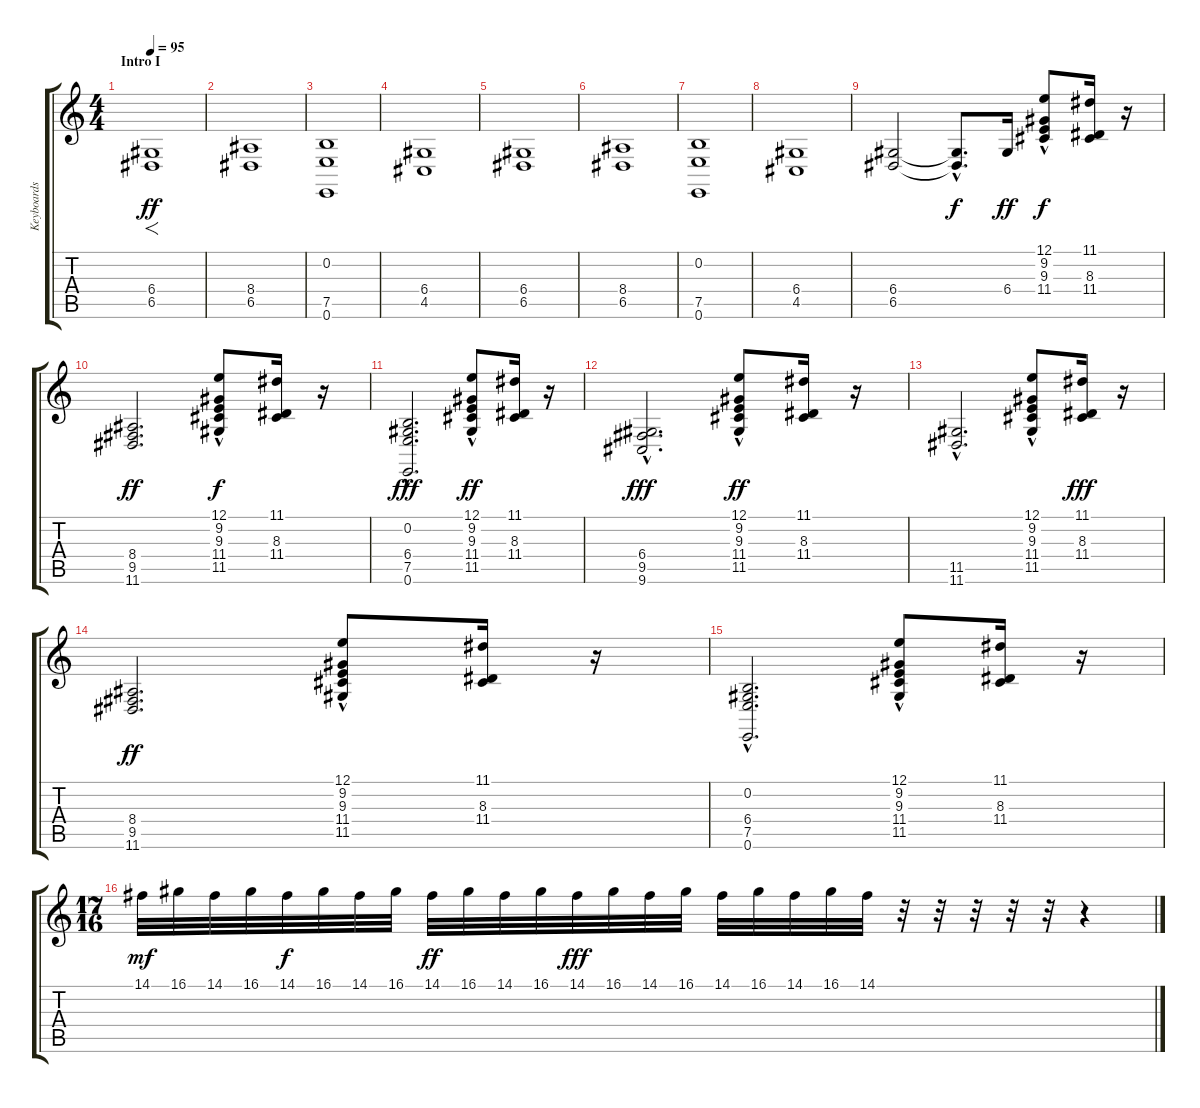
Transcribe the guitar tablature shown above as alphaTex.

\track ("Keyboards" "Keyboards") {instrument stringensemble1}
\staff {score tabs}
\tuning (E4 B3 G3 D3 A2 E2) {hide}
\ts (4 4)
\section ("" "Intro I")
\tempo 95
\clef g2
\ks c
(6.4 6.5).1{f dy ff instrument stringensemble1} |
(8.4 6.5).1 |
(0.2 7.5 0.6).1 |
(6.4 4.5).1 |
(6.4 6.5).1 |
(8.4 6.5).1 |
(0.2 7.5 0.6).1 |
(6.4 4.5).1 |
(6.4 6.5).2 (6.4{hac t} 6.5{t}).8{d dy f} 6.4.16{dy ff} (12.1 9.2{hac} 9.3 11.4).8{dy f} (11.1 8.3 11.4).16 r.16 |
(8.4 9.5 11.6).2{d dy ff} (12.1 9.2{hac} 9.3 11.4 11.5{hac}).8{dy f} (11.1 8.3 11.4).16 r.16 |
(0.2 6.4{hac} 7.5 0.6).2{d dy fff} (12.1 9.2{hac} 9.3 11.4 11.5).8{dy ff} (11.1 8.3 11.4).16 r.16 |
(6.4{hac} 9.5 9.6).2{d dy fff} (12.1 9.2{hac} 9.3 11.4 11.5).8{dy ff} (11.1 8.3 11.4).16 r.16 |
(11.5{hac} 11.6).2{d} (12.1 9.2{hac} 9.3 11.4 11.5).8 (11.1 8.3 11.4).16{dy fff} r.16 |
(8.4 9.5 11.6).2{d dy ff} (12.1 9.2{hac} 9.3 11.4 11.5{hac}).8 (11.1 8.3 11.4).16 r.16 |
(0.2 6.4{hac} 7.5 0.6).2{d} (12.1 9.2{hac} 9.3 11.4 11.5).8 (11.1 8.3 11.4).16 r.16 |
\ts (17 16)
14.1.32{dy mf} 16.1.32 14.1.32 16.1.32 14.1.32{dy f} 16.1.32 14.1.32 16.1.32 14.1.32{dy ff} 16.1.32 14.1.32 16.1.32 14.1.32{dy fff} 16.1.32 14.1.32 16.1.32 14.1.32 16.1.32 14.1.32 16.1.32 14.1.32 r.32 r.32 r.32 r.32 r.32 r.4
